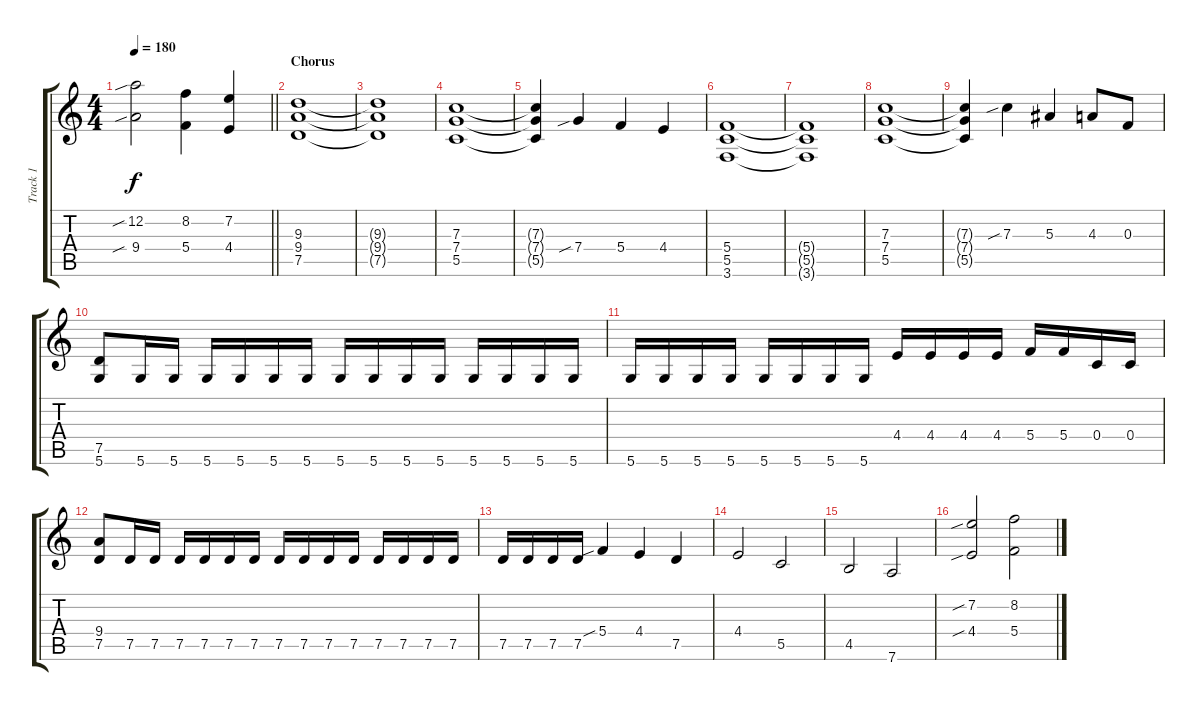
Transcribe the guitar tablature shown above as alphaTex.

\track ("Track 1" "Track 1") {instrument distortionguitar}
\staff {score tabs}
\tuning (D4 A3 F3 C3 G2 D2) {hide}
\ts (4 4)
\tempo 180
\clef g2
\barLineRight lightlight
\ks c
(12.2{sib} 9.4{sib}).2{dy f} (8.2 5.4).4 (7.2 4.4).4 |
\section ("" "Chorus")
(9.3 9.4 7.5).1 |
(9.3{t} 9.4{t} 7.5{t}).1 |
(7.3 7.4 5.5).1 |
(7.3{t} 7.4{t} 5.5{t}).4 7.4{sib}.4 5.4.4 4.4.4 |
(5.4 5.5 3.6).1 |
(5.4{t} 5.5{t} 3.6{t}).1 |
(7.3 7.4 5.5).1 |
(7.3{t} 7.4{t} 5.5{t}).4 7.3{sib}.4 5.3.4 4.3.8 0.3.8 |
(7.5 5.6).8 5.6.16 5.6.16 5.6.16 5.6.16 5.6.16 5.6.16 5.6.16 5.6.16 5.6.16 5.6.16 5.6.16 5.6.16 5.6.16 5.6.16 |
5.6.16 5.6.16 5.6.16 5.6.16 5.6.16 5.6.16 5.6.16 5.6.16 4.4.16 4.4.16 4.4.16 4.4.16 5.4.16 5.4.16 0.4.16 0.4.16 |
(9.4 7.5).8 7.5.16 7.5.16 7.5.16 7.5.16 7.5.16 7.5.16 7.5.16 7.5.16 7.5.16 7.5.16 7.5.16 7.5.16 7.5.16 7.5.16 |
7.5.16 7.5.16 7.5.16 7.5.16 5.4{sib}.4 4.4.4 7.5.4 |
4.4.2 5.5.2 |
4.5.2 7.6.2 |
(7.2{sib} 4.4{sib}).2 (8.2 5.4).2
